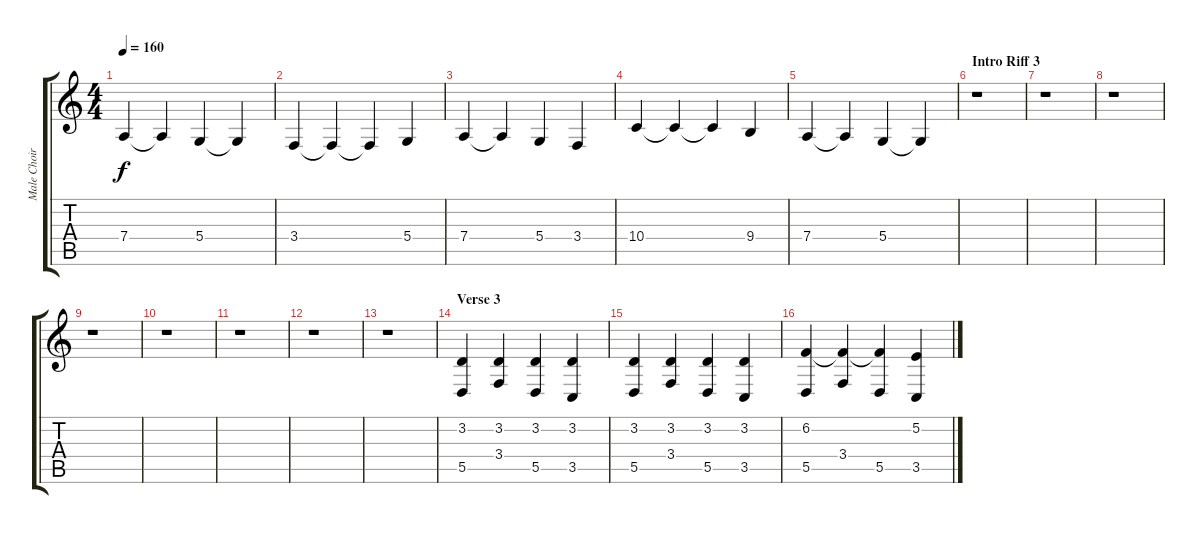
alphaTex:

\track ("Male Choir" "Male Choir") {instrument choiraahs}
\staff {score tabs}
\tuning (E4 B3 G3 D3 A2 E2) {hide}
\ts (4 4)
\tempo 160
\clef g2
\ks c
7.4.4{dy f} 7.4{t}.4 5.4.4 5.4{t}.4 |
3.4.4 3.4{t}.4 3.4{t}.4 5.4.4 |
7.4.4 7.4{t}.4 5.4.4 3.4.4 |
10.4.4 10.4{t}.4 10.4{t}.4 9.4.4 |
7.4.4 7.4{t}.4 5.4.4 5.4{t}.4 |
\section ("" "Intro Riff 3")
r.1 |
r.1 |
r.1 |
r.1 |
r.1 |
r.1 |
r.1 |
r.1 |
\section ("" "Verse 3")
(3.2 5.5).4 (3.2 3.4).4 (3.2 5.5).4 (3.2 3.5).4 |
(3.2 5.5).4 (3.2 3.4).4 (3.2 5.5).4 (3.2 3.5).4 |
(6.2 5.5).4 (6.2{t} 3.4).4 (6.2{t} 5.5).4 (5.2 3.5).4
